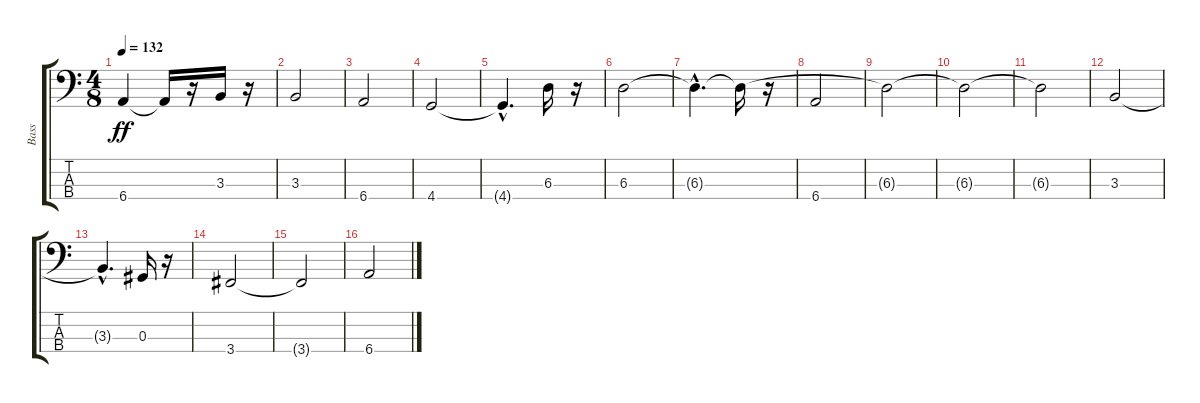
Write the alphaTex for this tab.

\track ("Bass" "Bass") {instrument electricbassfinger}
\staff {score tabs}
\tuning (Gb2 Db2 Ab1 Eb1) {hide}
\ts (4 8)
\tempo 132
\clef f4
\ks c
6.4{t}.4{dy ff} 6.4{t}.16 r.16 3.3.16 r.16 |
3.3.2 |
6.4.2 |
4.4.2 |
4.4{hac t}.4{d} 6.3.16 r.16 |
6.3.2 |
6.3{hac t}.4{d} 6.3{t}.16 r.16 |
6.4.2 |
6.3{t}.2 |
6.3{t}.2 |
6.3{t}.2 |
3.3.2 |
3.3{hac t}.4{d} 0.3.16 r.16 |
3.4.2 |
3.4{t}.2 |
6.4.2
